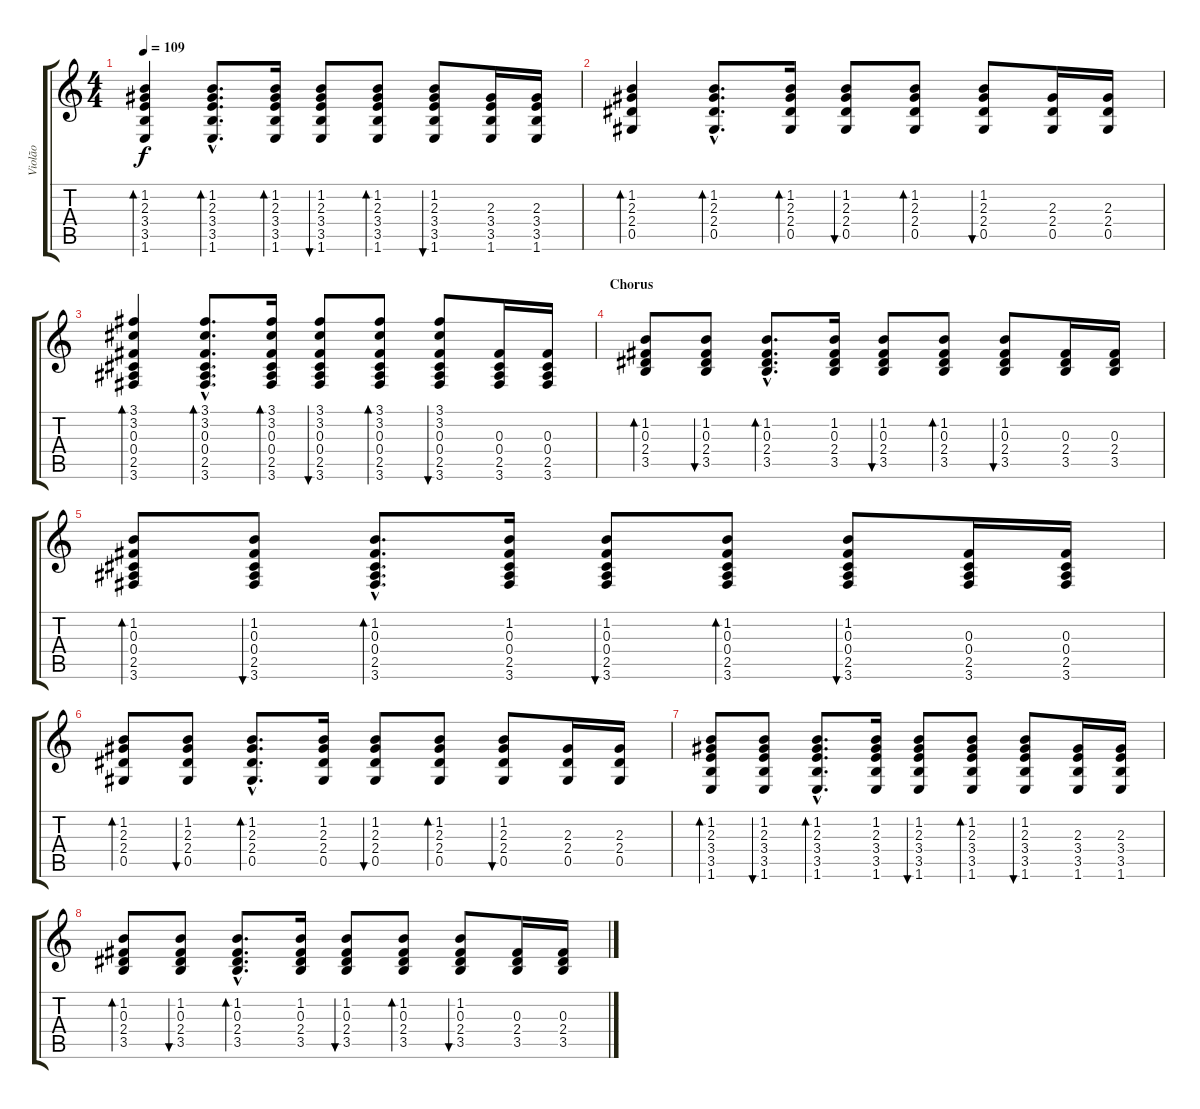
\track ("Violão" "Violão") {instrument acousticguitarnylon}
\staff {score tabs}
\tuning (Eb4 Bb3 Gb3 Db3 Ab2 Eb2) {hide}
\ts (4 4)
\tempo 109
\clef g2
\ks c
(1.2 2.3 3.4 3.5 1.6).4{bd 60 dy f} (1.2{hac} 2.3{hac} 3.4{hac} 3.5{hac} 1.6{hac}).8{d bd 60} (1.2 2.3 3.4 3.5 1.6).16{bd 60} (1.2 2.3 3.4 3.5 1.6).8{bu 60} (1.2 2.3 3.4 3.5 1.6).8{bd 60} (1.2 2.3 3.4 3.5 1.6).8{bu 60} (2.3 3.4 3.5 1.6).16 (2.3 3.4 3.5 1.6).16 |
(1.2 2.3 2.4 0.5).4{bd 60} (1.2{hac} 2.3{hac} 2.4{hac} 0.5{hac}).8{d bd 60} (1.2 2.3 2.4 0.5).16{bd 60} (1.2 2.3 2.4 0.5).8{bu 60} (1.2 2.3 2.4 0.5).8{bd 60} (1.2 2.3 2.4 0.5).8{bu 60} (2.3 2.4 0.5).16 (2.3 2.4 0.5).16 |
(3.1 3.2 0.3 0.4 2.5 3.6).4{bd 60} (3.1{hac} 3.2{hac} 0.3{hac} 0.4{hac} 2.5{hac} 3.6{hac}).8{d bd 60} (3.1 3.2 0.3 0.4 2.5 3.6).16{bd 60} (3.1 3.2 0.3 0.4 2.5 3.6).8{bu 60} (3.1 3.2 0.3 0.4 2.5 3.6).8{bd 60} (3.1 3.2 0.3 0.4 2.5 3.6).8{bu 60} (0.3 0.4 2.5 3.6).16 (0.3 0.4 2.5 3.6).16 |
\section ("" "Chorus")
(1.2 0.3 2.4 3.5).8{bd 60} (1.2 0.3 2.4 3.5).8{bu 60} (1.2{hac} 0.3{hac} 2.4{hac} 3.5{hac}).8{d bd 60} (1.2 0.3 2.4 3.5).16 (1.2 0.3 2.4 3.5).8{bu 60} (1.2 0.3 2.4 3.5).8{bd 60} (1.2 0.3 2.4 3.5).8{bu 60} (0.3 2.4 3.5).16 (0.3 2.4 3.5).16 |
(1.2 0.3 0.4 2.5 3.6).8{bd 60} (1.2 0.3 0.4 2.5 3.6).8{bu 60} (1.2{hac} 0.3{hac} 0.4{hac} 2.5{hac} 3.6{hac}).8{d bd 60} (1.2 0.3 0.4 2.5 3.6).16 (1.2 0.3 0.4 2.5 3.6).8{bu 60} (1.2 0.3 0.4 2.5 3.6).8{bd 60} (1.2 0.3 0.4 2.5 3.6).8{bu 60} (0.3 0.4 2.5 3.6).16 (0.3 0.4 2.5 3.6).16 |
(1.2 2.3 2.4 0.5).8{bd 60} (1.2 2.3 2.4 0.5).8{bu 60} (1.2{hac} 2.3{hac} 2.4{hac} 0.5{hac}).8{d bd 60} (1.2 2.3 2.4 0.5).16 (1.2 2.3 2.4 0.5).8{bu 60} (1.2 2.3 2.4 0.5).8{bd 60} (1.2 2.3 2.4 0.5).8{bu 60} (2.3 2.4 0.5).16 (2.3 2.4 0.5).16 |
(1.2 2.3 3.4 3.5 1.6).8{bd 60} (1.2 2.3 3.4 3.5 1.6).8{bu 60} (1.2{hac} 2.3{hac} 3.4{hac} 3.5{hac} 1.6{hac}).8{d bd 60} (1.2 2.3 3.4 3.5 1.6).16 (1.2 2.3 3.4 3.5 1.6).8{bu 60} (1.2 2.3 3.4 3.5 1.6).8{bd 60} (1.2 2.3 3.4 3.5 1.6).8{bu 60} (2.3 3.4 3.5 1.6).16 (2.3 3.4 3.5 1.6).16 |
(1.2 0.3 2.4 3.5).8{bd 60} (1.2 0.3 2.4 3.5).8{bu 60} (1.2{hac} 0.3{hac} 2.4{hac} 3.5{hac}).8{d bd 60} (1.2 0.3 2.4 3.5).16 (1.2 0.3 2.4 3.5).8{bu 60} (1.2 0.3 2.4 3.5).8{bd 60} (1.2 0.3 2.4 3.5).8{bu 60} (0.3 2.4 3.5).16 (0.3 2.4 3.5).16
